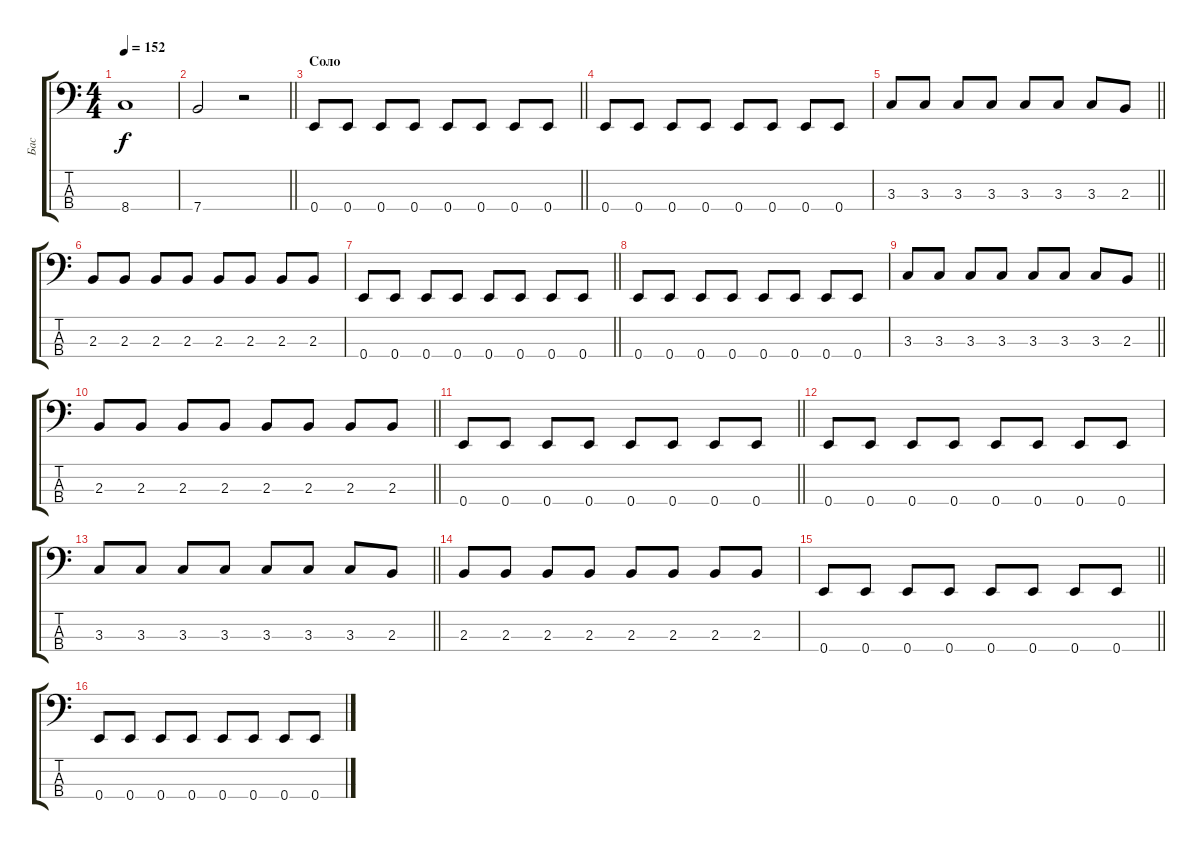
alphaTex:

\track ("Бас" "Бас") {instrument electricbassfinger}
\staff {score tabs}
\tuning (G2 D2 A1 E1) {hide}
\ts (4 4)
\tempo 152
\clef f4
\ks c
8.4.1{dy f} |
\barLineRight lightlight
7.4.2 r.2 |
\section ("" "Соло")
\barLineRight lightlight
0.4.8 0.4.8 0.4.8 0.4.8 0.4.8 0.4.8 0.4.8 0.4.8 |
0.4.8 0.4.8 0.4.8 0.4.8 0.4.8 0.4.8 0.4.8 0.4.8 |
\barLineRight lightlight
3.3.8 3.3.8 3.3.8 3.3.8 3.3.8 3.3.8 3.3.8 2.3.8 |
2.3.8 2.3.8 2.3.8 2.3.8 2.3.8 2.3.8 2.3.8 2.3.8 |
\barLineRight lightlight
0.4.8 0.4.8 0.4.8 0.4.8 0.4.8 0.4.8 0.4.8 0.4.8 |
0.4.8 0.4.8 0.4.8 0.4.8 0.4.8 0.4.8 0.4.8 0.4.8 |
\barLineRight lightlight
3.3.8 3.3.8 3.3.8 3.3.8 3.3.8 3.3.8 3.3.8 2.3.8 |
\barLineRight lightlight
2.3.8 2.3.8 2.3.8 2.3.8 2.3.8 2.3.8 2.3.8 2.3.8 |
\barLineRight lightlight
0.4.8 0.4.8 0.4.8 0.4.8 0.4.8 0.4.8 0.4.8 0.4.8 |
0.4.8 0.4.8 0.4.8 0.4.8 0.4.8 0.4.8 0.4.8 0.4.8 |
\barLineRight lightlight
3.3.8 3.3.8 3.3.8 3.3.8 3.3.8 3.3.8 3.3.8 2.3.8 |
2.3.8 2.3.8 2.3.8 2.3.8 2.3.8 2.3.8 2.3.8 2.3.8 |
\barLineRight lightlight
0.4.8 0.4.8 0.4.8 0.4.8 0.4.8 0.4.8 0.4.8 0.4.8 |
0.4.8 0.4.8 0.4.8 0.4.8 0.4.8 0.4.8 0.4.8 0.4.8
